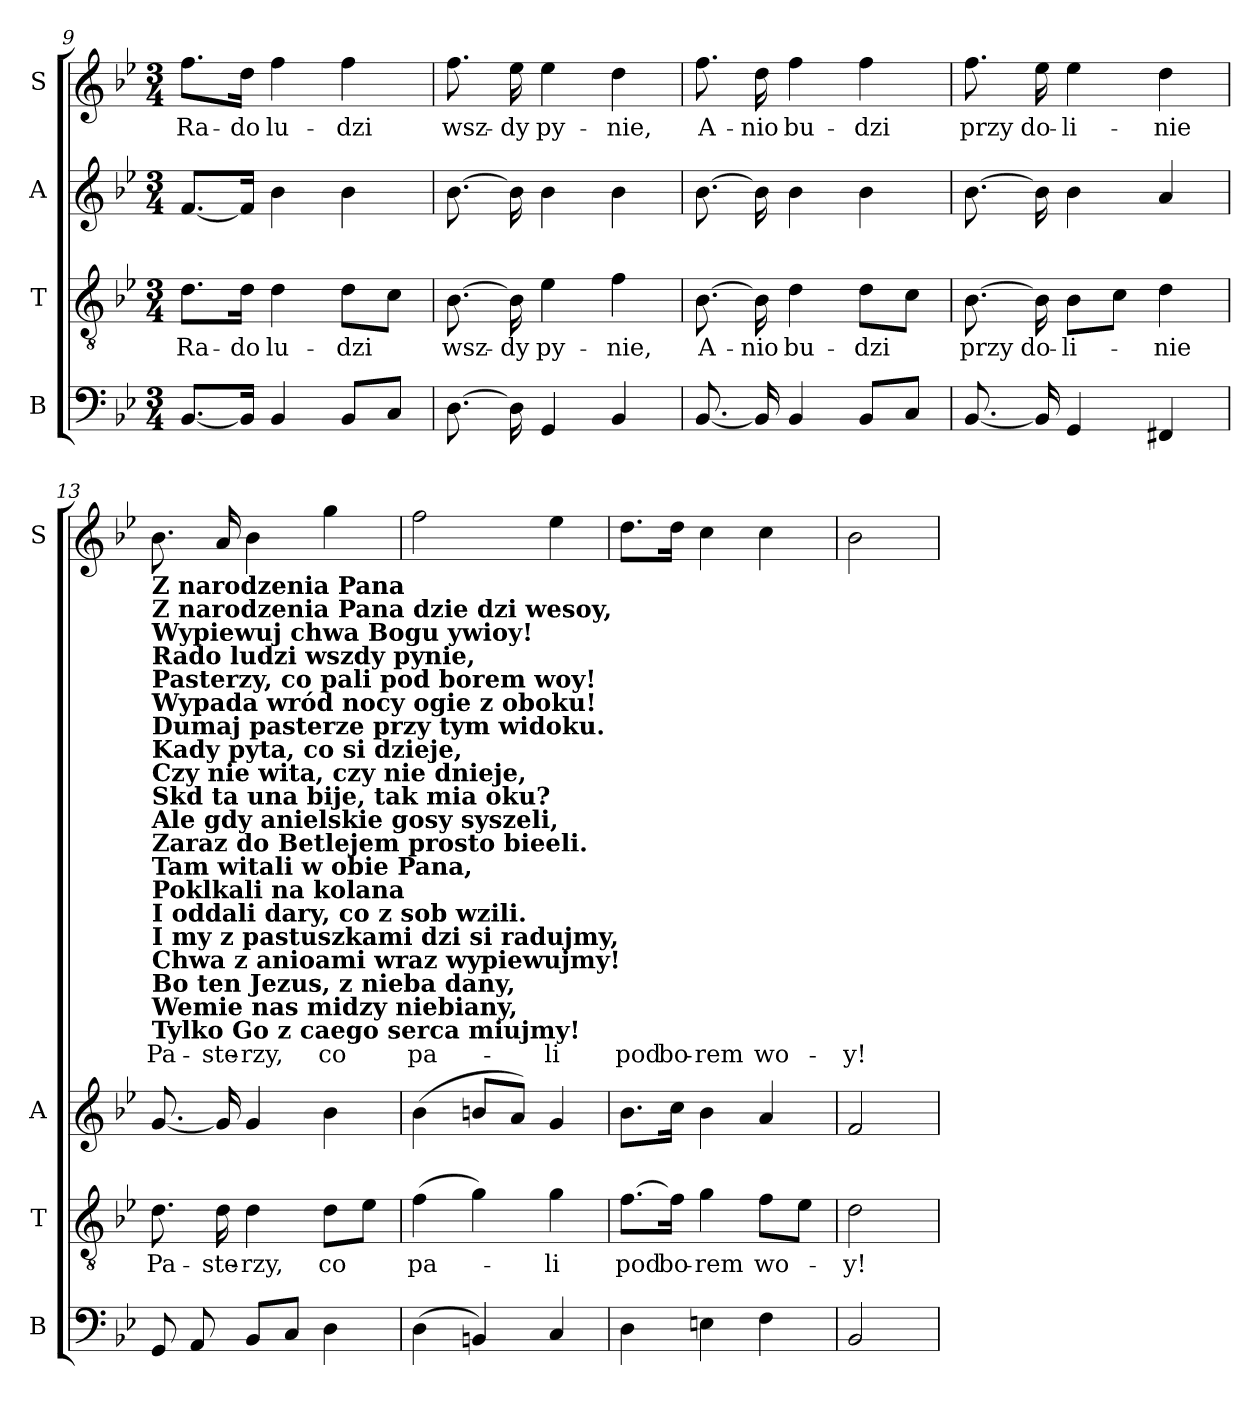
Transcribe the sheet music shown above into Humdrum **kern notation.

**kern	**kern	**text	**kern	**kern	**text
*part4	*part3	*part3	*part2	*part1	*part1
*staff4	*staff3	*staff3	*staff2	*staff1	*staff1
*I"B	*I"T	*	*I"A	*I"S	*
*I'B	*I'T	*	*I'A	*I'S	*
!!LO:LB:g=z
*clefF4	*clefGv2	*	*clefG2	*clefG2	*
*k[b-e-]	*k[b-e-]	*	*k[b-e-]	*k[b-e-]	*
*B-:	*B-:	*	*B-:	*B-:	*
*M3/4	*M3/4	*	*M3/4	*M3/4	*
=9	=9	=9	=9	=9	=9
!	!	!LO:LY:b	!	!	!LO:LY:b
[8.BB-/L	8.d\L	Ra-	[8.f/L	8.ff\L	Ra-
!	!	!LO:LY:b	!	!	!LO:LY:b
16BB-/Jk]	16d\Jk	-do	16f/Jk]	16dd\Jk	-do
!	!	!LO:LY:b	!	!	!LO:LY:b
4BB-/	4d\	lu-	4b-\	4ff\	lu-
!	!	!LO:LY:b	!	!	!LO:LY:b
8BB-/L	8d\L	-dzi	4b-\	4ff\	-dzi
8C/J	8c\J	.	.	.	.
=10	=10	=10	=10	=10	=10
!	!	!LO:LY:b	!	!	!LO:LY:b
[8.D\	[8.B-\	wsz-	[8.b-\	8.ff\	wsz-
!	!	!LO:LY:b	!	!	!LO:LY:b
16D\]	16B-\]	-dy	16b-\]	16ee-\	-dy
!	!	!LO:LY:b	!	!	!LO:LY:b
4GG/	4e-\	py-	4b-\	4ee-\	py-
!	!	!LO:LY:b	!	!	!LO:LY:b
4BB-/	4f\	-nie,	4b-\	4dd\	-nie,
=11	=11	=11	=11	=11	=11
!	!	!LO:LY:b	!	!	!LO:LY:b
[8.BB-/	[8.B-\	A-	[8.b-\	8.ff\	A-
!	!	!LO:LY:b	!	!	!LO:LY:b
16BB-/]	16B-\]	-nio	16b-\]	16dd\	-nio
!	!	!LO:LY:b	!	!	!LO:LY:b
4BB-/	4d\	bu-	4b-\	4ff\	bu-
!	!	!LO:LY:b	!	!	!LO:LY:b
8BB-/L	8d\L	-dzi	4b-\	4ff\	-dzi
8C/J	8c\J	.	.	.	.
=12	=12	=12	=12	=12	=12
!	!	!LO:LY:b	!	!	!LO:LY:b
[8.BB-/	[8.B-\	przy	[8.b-\	8.ff\	przy
!	!	!LO:LY:b	!	!	!LO:LY:b
16BB-/]	16B-\]	do-	16b-\]	16ee-\	do-
!	!	!LO:LY:b	!	!	!LO:LY:b
4GG/	8B-\L	-li-	4b-\	4ee-\	-li-
.	8c\J	.	.	.	.
!	!	!LO:LY:b	!	!	!LO:LY:b
4FF#X/	4d\	-nie	4a/	4dd\	-nie
!!LO:PB:g=z
=13	=13	=13	=13	=13	=13
!	!	!	!	!LO:TX:b:B:t=Z narodzenia Pana\nZ narodzenia Pana dzie dzi wesoy, \nWypiewuj chwa Bogu ywioy! \nRado ludzi wszdy pynie, \nPasterzy, co pali pod borem woy! \nWypada wród nocy ogie z oboku! \nDumaj pasterze przy tym widoku. \nKady pyta, co si dzieje, \nCzy nie wita, czy nie dnieje, \nSkd ta una bije, tak mia oku? \nAle gdy anielskie gosy syszeli, \nZaraz do Betlejem prosto bieeli. \nTam witali w obie Pana, \nPoklkali na kolana \nI oddali dary, co z sob wzili. \nI my z pastuszkami dzi si radujmy, \nChwa z anioami wraz wypiewujmy! \nBo ten Jezus, z nieba dany, \nWemie nas midzy niebiany, \nTylko Go z caego serca miujmy!	!
!	!	!LO:LY:b	!	!	!LO:LY:b
8GG/	8.d\	Pa-	[8.g/	8.b-\	Pa-
8AA/	.	.	.	.	.
!	!	!LO:LY:b	!	!	!LO:LY:b
.	16d\	-ste-	16g/]	16a/	-ste-
!	!	!LO:LY:b	!	!	!LO:LY:b
8BB-/L	4d\	-rzy,	4g/	4b-\	-rzy,
8C/J	.	.	.	.	.
!	!	!LO:LY:b	!	!	!LO:LY:b
4D\	8d\L	co	4b-\	4gg\	co
.	8e-\J	.	.	.	.
=14	=14	=14	=14	=14	=14
!	!	!LO:LY:b	!	!	!LO:LY:b
(<4D\	(>4f\	pa-	(<4b-\	2ff\	pa-
4BBn/)	4g\)	.	8bn/L	.	.
.	.	.	8a/J)	.	.
!	!	!LO:LY:b	!	!	!LO:LY:b
4C/	4g\	-li	4g/	4ee-\	-li
=15	=15	=15	=15	=15	=15
!	!	!LO:LY:b	!	!	!LO:LY:b
4D\	[8.f\L	pod	8.b-\L	8.dd\L	pod
!	!	!LO:LY:b	!	!	!LO:LY:b
.	16f\Jk]	bo-	16cc\Jk	16dd\Jk	bo-
!	!	!LO:LY:b	!	!	!LO:LY:b
4En\	4g\	-rem	4b-\	4cc\	-rem
!	!	!LO:LY:b	!	!	!LO:LY:b
4F\	8f\L	wo-	4a/	4cc\	wo-
.	8e-\J	.	.	.	.
=16	=16	=16	=16	=16	=16
!	!	!LO:LY:b	!	!	!LO:LY:b
2BB-/	2d\	-y!	2f/	2b-\	-y!
=	=	=	=	=	=
*-	*-	*-	*-	*-	*-
